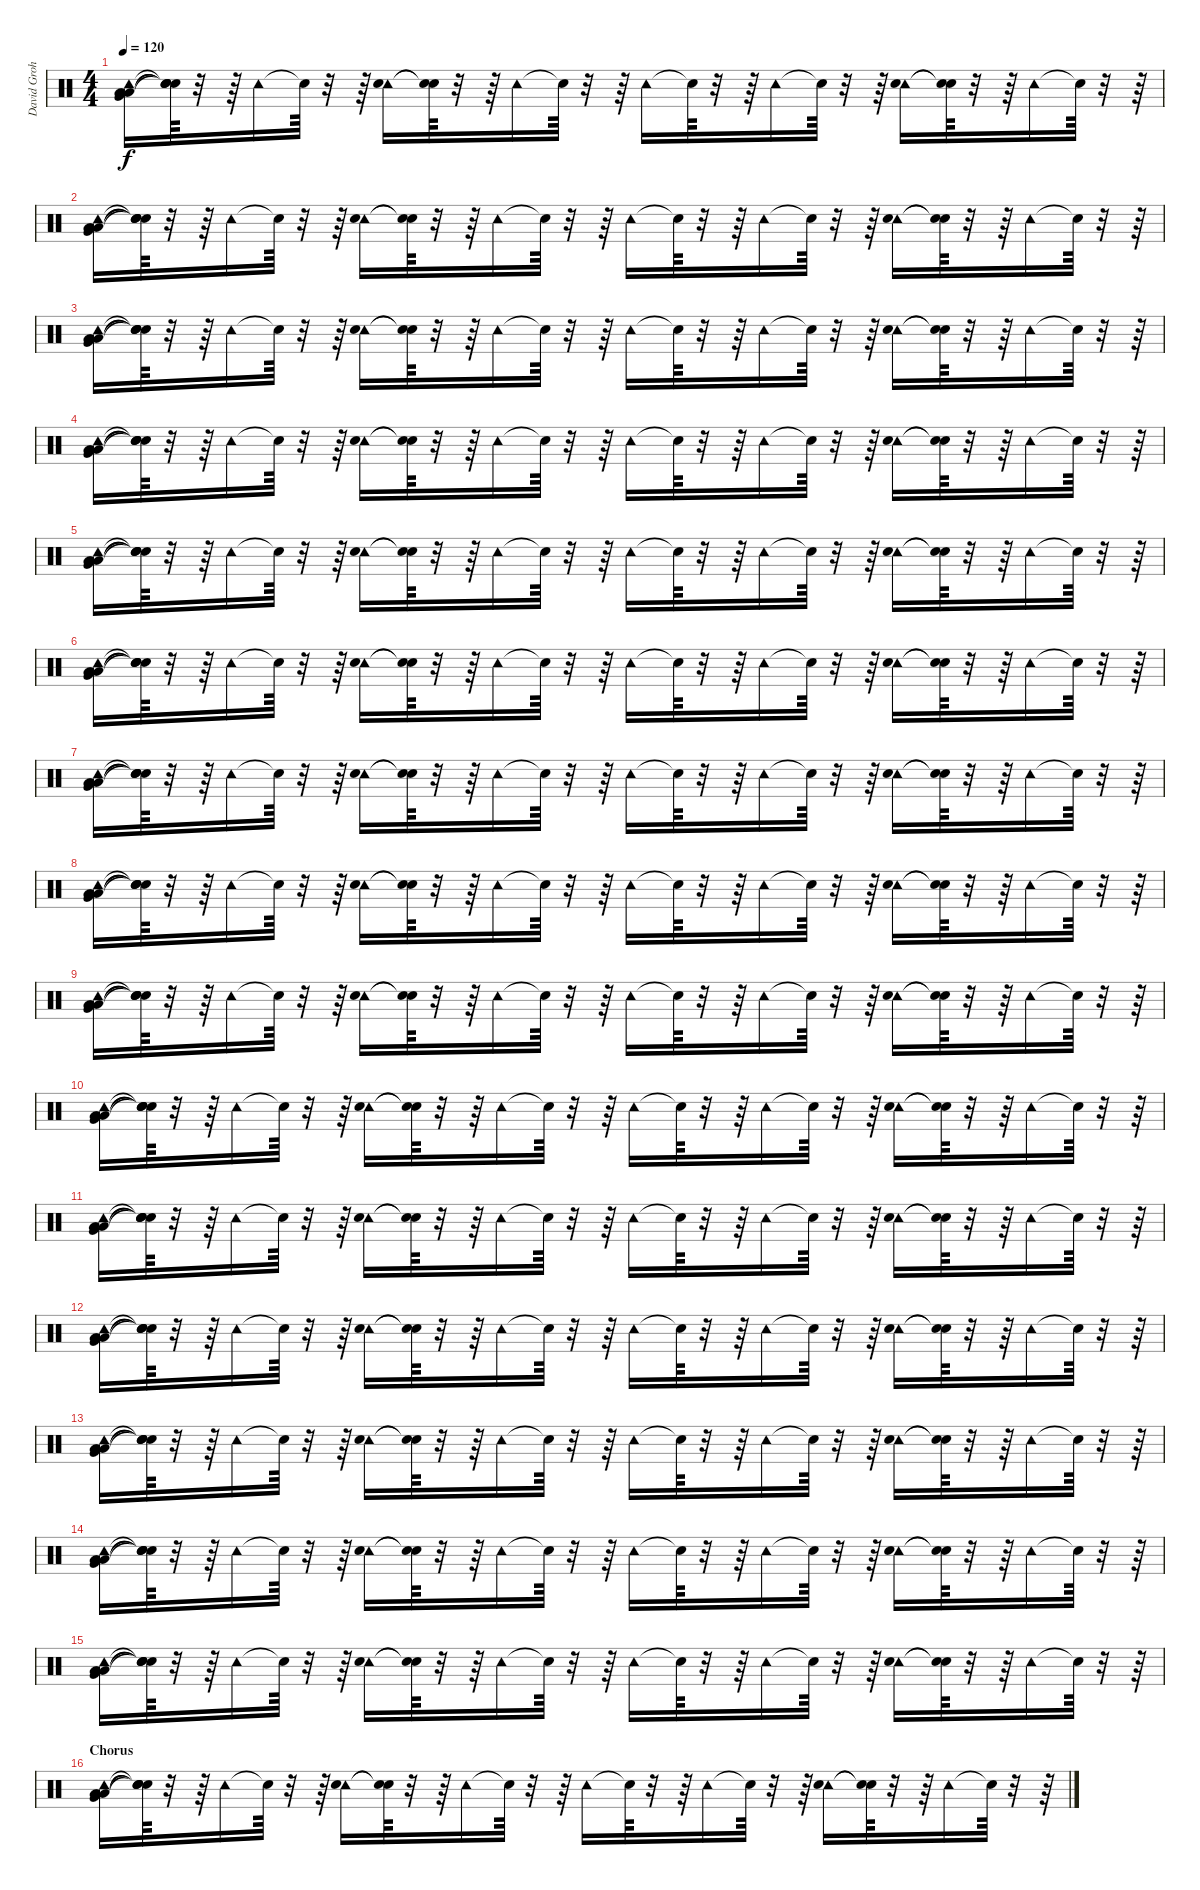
\track ("David Grohl -Drums-" "David Groh") {instrument percussion}
\staff {score}
\articulation defaults
\ts (4 4)
\tempo 120
\clef neutral
\ks c
("Tambourine (hit)" "Low Floor Tom (hit)" "Very Low Tom (hit)" "Low Tom (hit)").16{dy f} ("Snare (hit)"{t} "Snare (hit)"{t} "Snare (hit)"{t} "Snare (hit)"{t}).64 r.32 r.64 "Tambourine (hit)".16 "Snare (hit)"{t}.64 r.32 r.64 ("Tambourine (hit)" "Electric Snare (hit)").16 ("Snare (hit)"{t} "Snare (hit)"{t}).64 r.32 r.64 "Tambourine (hit)".16 "Snare (hit)"{t}.64 r.32 r.64 "Tambourine (hit)".16 "Snare (hit)"{t}.64 r.32 r.64 "Tambourine (hit)".16 "Snare (hit)"{t}.64 r.32 r.64 ("Tambourine (hit)" "Electric Snare (hit)").16 ("Snare (hit)"{t} "Snare (hit)"{t}).64 r.32 r.64 "Tambourine (hit)".16 "Snare (hit)"{t}.64 r.32 r.64 |
("Low Floor Tom (hit)" "Very Low Tom (hit)" "Low Tom (hit)" "Tambourine (hit)").16 ("Snare (hit)"{t} "Snare (hit)"{t} "Snare (hit)"{t} "Snare (hit)"{t}).64 r.32 r.64 "Tambourine (hit)".16 "Snare (hit)"{t}.64 r.32 r.64 ("Tambourine (hit)" "Electric Snare (hit)").16 ("Snare (hit)"{t} "Snare (hit)"{t}).64 r.32 r.64 "Tambourine (hit)".16 "Snare (hit)"{t}.64 r.32 r.64 "Tambourine (hit)".16 "Snare (hit)"{t}.64 r.32 r.64 "Tambourine (hit)".16 "Snare (hit)"{t}.64 r.32 r.64 ("Tambourine (hit)" "Electric Snare (hit)").16 ("Snare (hit)"{t} "Snare (hit)"{t}).64 r.32 r.64 "Tambourine (hit)".16 "Snare (hit)"{t}.64 r.32 r.64 |
("Tambourine (hit)" "Low Floor Tom (hit)" "Very Low Tom (hit)" "Low Tom (hit)").16 ("Snare (hit)"{t} "Snare (hit)"{t} "Snare (hit)"{t} "Snare (hit)"{t}).64 r.32 r.64 "Tambourine (hit)".16 "Snare (hit)"{t}.64 r.32 r.64 ("Tambourine (hit)" "Electric Snare (hit)").16 ("Snare (hit)"{t} "Snare (hit)"{t}).64 r.32 r.64 "Tambourine (hit)".16 "Snare (hit)"{t}.64 r.32 r.64 "Tambourine (hit)".16 "Snare (hit)"{t}.64 r.32 r.64 "Tambourine (hit)".16 "Snare (hit)"{t}.64 r.32 r.64 ("Tambourine (hit)" "Electric Snare (hit)").16 ("Snare (hit)"{t} "Snare (hit)"{t}).64 r.32 r.64 "Tambourine (hit)".16 "Snare (hit)"{t}.64 r.32 r.64 |
("Tambourine (hit)" "Low Floor Tom (hit)" "Very Low Tom (hit)" "Low Tom (hit)").16 ("Snare (hit)"{t} "Snare (hit)"{t} "Snare (hit)"{t} "Snare (hit)"{t}).64 r.32 r.64 "Tambourine (hit)".16 "Snare (hit)"{t}.64 r.32 r.64 ("Tambourine (hit)" "Electric Snare (hit)").16 ("Snare (hit)"{t} "Snare (hit)"{t}).64 r.32 r.64 "Tambourine (hit)".16 "Snare (hit)"{t}.64 r.32 r.64 "Tambourine (hit)".16 "Snare (hit)"{t}.64 r.32 r.64 "Tambourine (hit)".16 "Snare (hit)"{t}.64 r.32 r.64 ("Tambourine (hit)" "Electric Snare (hit)").16 ("Snare (hit)"{t} "Snare (hit)"{t}).64 r.32 r.64 "Tambourine (hit)".16 "Snare (hit)"{t}.64 r.32 r.64 |
("Tambourine (hit)" "Low Floor Tom (hit)" "Very Low Tom (hit)" "Low Tom (hit)").16 ("Snare (hit)"{t} "Snare (hit)"{t} "Snare (hit)"{t} "Snare (hit)"{t}).64 r.32 r.64 "Tambourine (hit)".16 "Snare (hit)"{t}.64 r.32 r.64 ("Tambourine (hit)" "Electric Snare (hit)").16 ("Snare (hit)"{t} "Snare (hit)"{t}).64 r.32 r.64 "Tambourine (hit)".16 "Snare (hit)"{t}.64 r.32 r.64 "Tambourine (hit)".16 "Snare (hit)"{t}.64 r.32 r.64 "Tambourine (hit)".16 "Snare (hit)"{t}.64 r.32 r.64 ("Tambourine (hit)" "Electric Snare (hit)").16 ("Snare (hit)"{t} "Snare (hit)"{t}).64 r.32 r.64 "Tambourine (hit)".16 "Snare (hit)"{t}.64 r.32 r.64 |
("Tambourine (hit)" "Low Floor Tom (hit)" "Very Low Tom (hit)" "Low Tom (hit)").16 ("Snare (hit)"{t} "Snare (hit)"{t} "Snare (hit)"{t} "Snare (hit)"{t}).64 r.32 r.64 "Tambourine (hit)".16 "Snare (hit)"{t}.64 r.32 r.64 ("Tambourine (hit)" "Electric Snare (hit)").16 ("Snare (hit)"{t} "Snare (hit)"{t}).64 r.32 r.64 "Tambourine (hit)".16 "Snare (hit)"{t}.64 r.32 r.64 "Tambourine (hit)".16 "Snare (hit)"{t}.64 r.32 r.64 "Tambourine (hit)".16 "Snare (hit)"{t}.64 r.32 r.64 ("Tambourine (hit)" "Electric Snare (hit)").16 ("Snare (hit)"{t} "Snare (hit)"{t}).64 r.32 r.64 "Tambourine (hit)".16 "Snare (hit)"{t}.64 r.32 r.64 |
("Tambourine (hit)" "Low Floor Tom (hit)" "Very Low Tom (hit)" "Low Tom (hit)").16 ("Snare (hit)"{t} "Snare (hit)"{t} "Snare (hit)"{t} "Snare (hit)"{t}).64 r.32 r.64 "Tambourine (hit)".16 "Snare (hit)"{t}.64 r.32 r.64 ("Tambourine (hit)" "Electric Snare (hit)").16 ("Snare (hit)"{t} "Snare (hit)"{t}).64 r.32 r.64 "Tambourine (hit)".16 "Snare (hit)"{t}.64 r.32 r.64 "Tambourine (hit)".16 "Snare (hit)"{t}.64 r.32 r.64 "Tambourine (hit)".16 "Snare (hit)"{t}.64 r.32 r.64 ("Tambourine (hit)" "Electric Snare (hit)").16 ("Snare (hit)"{t} "Snare (hit)"{t}).64 r.32 r.64 "Tambourine (hit)".16 "Snare (hit)"{t}.64 r.32 r.64 |
("Tambourine (hit)" "Low Floor Tom (hit)" "Very Low Tom (hit)" "Low Tom (hit)").16 ("Snare (hit)"{t} "Snare (hit)"{t} "Snare (hit)"{t} "Snare (hit)"{t}).64 r.32 r.64 "Tambourine (hit)".16 "Snare (hit)"{t}.64 r.32 r.64 ("Tambourine (hit)" "Electric Snare (hit)").16 ("Snare (hit)"{t} "Snare (hit)"{t}).64 r.32 r.64 "Tambourine (hit)".16 "Snare (hit)"{t}.64 r.32 r.64 "Tambourine (hit)".16 "Snare (hit)"{t}.64 r.32 r.64 "Tambourine (hit)".16 "Snare (hit)"{t}.64 r.32 r.64 ("Tambourine (hit)" "Electric Snare (hit)").16 ("Snare (hit)"{t} "Snare (hit)"{t}).64 r.32 r.64 "Tambourine (hit)".16 "Snare (hit)"{t}.64 r.32 r.64 |
("Tambourine (hit)" "Low Floor Tom (hit)" "Very Low Tom (hit)" "Low Tom (hit)").16 ("Snare (hit)"{t} "Snare (hit)"{t} "Snare (hit)"{t} "Snare (hit)"{t}).64 r.32 r.64 "Tambourine (hit)".16 "Snare (hit)"{t}.64 r.32 r.64 ("Tambourine (hit)" "Electric Snare (hit)").16 ("Snare (hit)"{t} "Snare (hit)"{t}).64 r.32 r.64 "Tambourine (hit)".16 "Snare (hit)"{t}.64 r.32 r.64 "Tambourine (hit)".16 "Snare (hit)"{t}.64 r.32 r.64 "Tambourine (hit)".16 "Snare (hit)"{t}.64 r.32 r.64 ("Tambourine (hit)" "Electric Snare (hit)").16 ("Snare (hit)"{t} "Snare (hit)"{t}).64 r.32 r.64 "Tambourine (hit)".16 "Snare (hit)"{t}.64 r.32 r.64 |
("Low Floor Tom (hit)" "Very Low Tom (hit)" "Low Tom (hit)" "Tambourine (hit)").16 ("Snare (hit)"{t} "Snare (hit)"{t} "Snare (hit)"{t} "Snare (hit)"{t}).64 r.32 r.64 "Tambourine (hit)".16 "Snare (hit)"{t}.64 r.32 r.64 ("Tambourine (hit)" "Electric Snare (hit)").16 ("Snare (hit)"{t} "Snare (hit)"{t}).64 r.32 r.64 "Tambourine (hit)".16 "Snare (hit)"{t}.64 r.32 r.64 "Tambourine (hit)".16 "Snare (hit)"{t}.64 r.32 r.64 "Tambourine (hit)".16 "Snare (hit)"{t}.64 r.32 r.64 ("Tambourine (hit)" "Electric Snare (hit)").16 ("Snare (hit)"{t} "Snare (hit)"{t}).64 r.32 r.64 "Tambourine (hit)".16 "Snare (hit)"{t}.64 r.32 r.64 |
("Tambourine (hit)" "Low Floor Tom (hit)" "Very Low Tom (hit)" "Low Tom (hit)").16 ("Snare (hit)"{t} "Snare (hit)"{t} "Snare (hit)"{t} "Snare (hit)"{t}).64 r.32 r.64 "Tambourine (hit)".16 "Snare (hit)"{t}.64 r.32 r.64 ("Tambourine (hit)" "Electric Snare (hit)").16 ("Snare (hit)"{t} "Snare (hit)"{t}).64 r.32 r.64 "Tambourine (hit)".16 "Snare (hit)"{t}.64 r.32 r.64 "Tambourine (hit)".16 "Snare (hit)"{t}.64 r.32 r.64 "Tambourine (hit)".16 "Snare (hit)"{t}.64 r.32 r.64 ("Tambourine (hit)" "Electric Snare (hit)").16 ("Snare (hit)"{t} "Snare (hit)"{t}).64 r.32 r.64 "Tambourine (hit)".16 "Snare (hit)"{t}.64 r.32 r.64 |
("Tambourine (hit)" "Low Floor Tom (hit)" "Very Low Tom (hit)" "Low Tom (hit)").16 ("Snare (hit)"{t} "Snare (hit)"{t} "Snare (hit)"{t} "Snare (hit)"{t}).64 r.32 r.64 "Tambourine (hit)".16 "Snare (hit)"{t}.64 r.32 r.64 ("Tambourine (hit)" "Electric Snare (hit)").16 ("Snare (hit)"{t} "Snare (hit)"{t}).64 r.32 r.64 "Tambourine (hit)".16 "Snare (hit)"{t}.64 r.32 r.64 "Tambourine (hit)".16 "Snare (hit)"{t}.64 r.32 r.64 "Tambourine (hit)".16 "Snare (hit)"{t}.64 r.32 r.64 ("Tambourine (hit)" "Electric Snare (hit)").16 ("Snare (hit)"{t} "Snare (hit)"{t}).64 r.32 r.64 "Tambourine (hit)".16 "Snare (hit)"{t}.64 r.32 r.64 |
("Tambourine (hit)" "Low Floor Tom (hit)" "Very Low Tom (hit)" "Low Tom (hit)").16 ("Snare (hit)"{t} "Snare (hit)"{t} "Snare (hit)"{t} "Snare (hit)"{t}).64 r.32 r.64 "Tambourine (hit)".16 "Snare (hit)"{t}.64 r.32 r.64 ("Tambourine (hit)" "Electric Snare (hit)").16 ("Snare (hit)"{t} "Snare (hit)"{t}).64 r.32 r.64 "Tambourine (hit)".16 "Snare (hit)"{t}.64 r.32 r.64 "Tambourine (hit)".16 "Snare (hit)"{t}.64 r.32 r.64 "Tambourine (hit)".16 "Snare (hit)"{t}.64 r.32 r.64 ("Tambourine (hit)" "Electric Snare (hit)").16 ("Snare (hit)"{t} "Snare (hit)"{t}).64 r.32 r.64 "Tambourine (hit)".16 "Snare (hit)"{t}.64 r.32 r.64 |
("Low Floor Tom (hit)" "Very Low Tom (hit)" "Low Tom (hit)" "Tambourine (hit)").16 ("Snare (hit)"{t} "Snare (hit)"{t} "Snare (hit)"{t} "Snare (hit)"{t}).64 r.32 r.64 "Tambourine (hit)".16 "Snare (hit)"{t}.64 r.32 r.64 ("Tambourine (hit)" "Electric Snare (hit)").16 ("Snare (hit)"{t} "Snare (hit)"{t}).64 r.32 r.64 "Tambourine (hit)".16 "Snare (hit)"{t}.64 r.32 r.64 "Tambourine (hit)".16 "Snare (hit)"{t}.64 r.32 r.64 "Tambourine (hit)".16 "Snare (hit)"{t}.64 r.32 r.64 ("Tambourine (hit)" "Electric Snare (hit)").16 ("Snare (hit)"{t} "Snare (hit)"{t}).64 r.32 r.64 "Tambourine (hit)".16 "Snare (hit)"{t}.64 r.32 r.64 |
("Tambourine (hit)" "Low Floor Tom (hit)" "Very Low Tom (hit)" "Low Tom (hit)").16 ("Snare (hit)"{t} "Snare (hit)"{t} "Snare (hit)"{t} "Snare (hit)"{t}).64 r.32 r.64 "Tambourine (hit)".16 "Snare (hit)"{t}.64 r.32 r.64 ("Tambourine (hit)" "Electric Snare (hit)").16 ("Snare (hit)"{t} "Snare (hit)"{t}).64 r.32 r.64 "Tambourine (hit)".16 "Snare (hit)"{t}.64 r.32 r.64 "Tambourine (hit)".16 "Snare (hit)"{t}.64 r.32 r.64 "Tambourine (hit)".16 "Snare (hit)"{t}.64 r.32 r.64 ("Tambourine (hit)" "Electric Snare (hit)").16 ("Snare (hit)"{t} "Snare (hit)"{t}).64 r.32 r.64 "Tambourine (hit)".16 "Snare (hit)"{t}.64 r.32 r.64 |
\section ("" "Chorus")
("Tambourine (hit)" "Low Floor Tom (hit)" "Very Low Tom (hit)" "Low Tom (hit)").16 ("Snare (hit)"{t} "Snare (hit)"{t} "Snare (hit)"{t} "Snare (hit)"{t}).64 r.32 r.64 "Tambourine (hit)".16 "Snare (hit)"{t}.64 r.32 r.64 ("Tambourine (hit)" "Electric Snare (hit)").16 ("Snare (hit)"{t} "Snare (hit)"{t}).64 r.32 r.64 "Tambourine (hit)".16 "Snare (hit)"{t}.64 r.32 r.64 "Tambourine (hit)".16 "Snare (hit)"{t}.64 r.32 r.64 "Tambourine (hit)".16 "Snare (hit)"{t}.64 r.32 r.64 ("Tambourine (hit)" "Electric Snare (hit)").16 ("Snare (hit)"{t} "Snare (hit)"{t}).64 r.32 r.64 "Tambourine (hit)".16 "Snare (hit)"{t}.64 r.32 r.64
